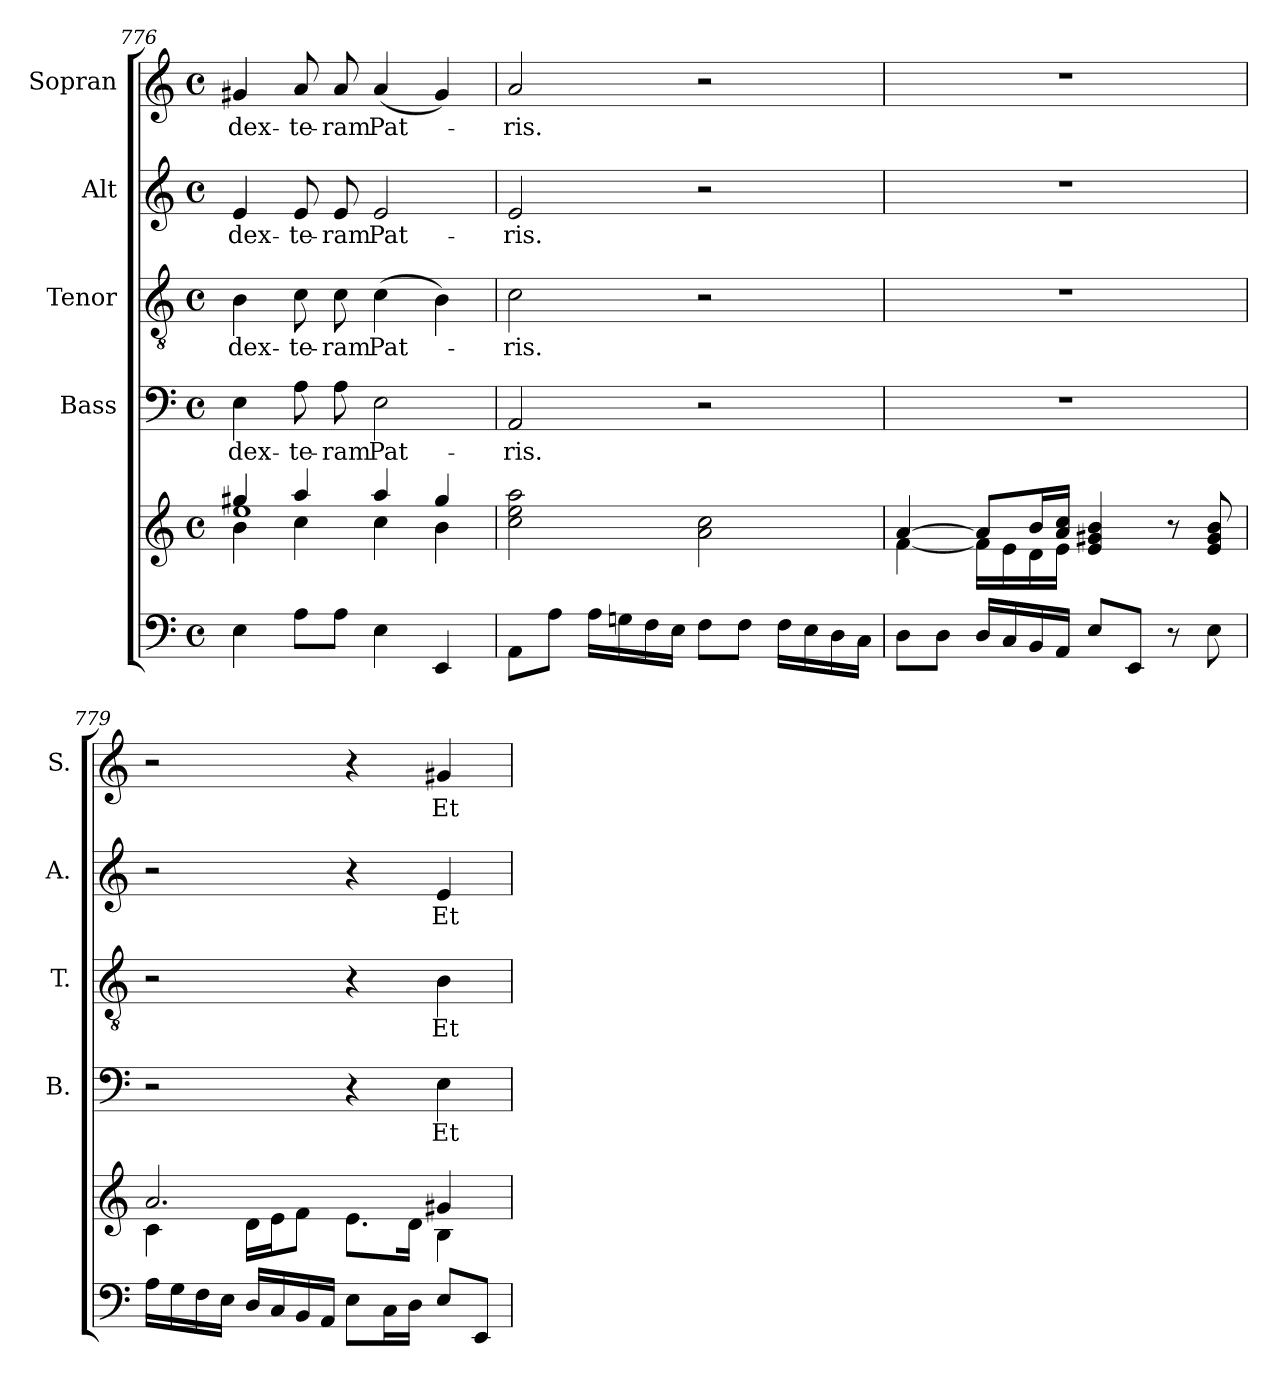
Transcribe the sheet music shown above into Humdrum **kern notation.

**kern	**kern	**kern	**text	**kern	**text	**kern	**text	**kern	**text
*part5	*part5	*part4	*part4	*part3	*part3	*part2	*part2	*part1	*part1
*staff6	*staff5	*staff4	*staff4	*staff3	*staff3	*staff2	*staff2	*staff1	*staff1
*	*	*I"Bass	*	*I"Tenor	*	*I"Alt	*	*I"Sopran	*
*	*	*I'B.	*	*I'T.	*	*I'A.	*	*I'S.	*
!!LO:LB:g=z
*clefF4	*clefG2	*clefF4	*	*clefGv2	*	*clefG2	*	*clefG2	*
*k[]	*k[]	*k[]	*	*k[]	*	*k[]	*	*k[]	*
*C:	*C:	*C:	*	*C:	*	*C:	*	*C:	*
*M4/4	*M4/4	*M4/4	*	*M4/4	*	*M4/4	*	*M4/4	*
*met(c)	*met(c)	*met(c)	*	*met(c)	*	*met(c)	*	*met(c)	*
=776	=776	=776	=776	=776	=776	=776	=776	=776	=776
*	*^	*	*	*	*	*	*	*	*
*	*	*^	*	*	*	*	*	*	*	*
!	!	!	!	!	!LO:LY:b	!	!LO:LY:b	!	!LO:LY:b	!	!LO:LY:b
4E\	4gg#X/	4b\	1ee	4E\	dex-	4B\	dex-	4e/	dex-	4g#X/	dex-
!	!	!	!	!	!LO:LY:b	!	!LO:LY:b	!	!LO:LY:b	!	!LO:LY:b
8A\L	4aa/	4cc\	.	8A\	-te-	8c\	-te-	8e/	-te-	8a/	-te-
!	!	!	!	!	!LO:LY:b	!	!LO:LY:b	!	!LO:LY:b	!	!LO:LY:b
8A\J	.	.	.	8A\	-ram	8c\	-ram	8e/	-ram	8a/	-ram
!	!	!	!	!	!LO:LY:b	!	!LO:LY:b	!	!LO:LY:b	!	!LO:LY:b
4E\	4aa/	4cc\	.	2E\	Pat-	(>4c\	Pat-	2e/	Pat-	(<4a/	Pat-
4EE/	4gg#/	4b\	.	.	.	4B\)	.	.	.	4g#/)	.
*	*	*v	*v	*	*	*	*	*	*	*	*
=777	=777	=777	=777	=777	=777	=777	=777	=777	=777	=777
!	!	!	!	!LO:LY:b	!	!LO:LY:b	!	!LO:LY:b	!	!LO:LY:b
*	*v	*v	*	*	*	*	*	*	*	*
8AA\L	2cc\ 2ee\ 2aa\	2AA/	-ris.	2c\	-ris.	2e/	-ris.	2a/	-ris.
8A\J	.	.	.	.	.	.	.	.	.
16A\LL	.	.	.	.	.	.	.	.	.
16Gn\	.	.	.	.	.	.	.	.	.
16F\	.	.	.	.	.	.	.	.	.
16E\JJ	.	.	.	.	.	.	.	.	.
8F\L	2a\ 2cc\	2r	.	2r	.	2r	.	2r	.
8F\J	.	.	.	.	.	.	.	.	.
16F\LL	.	.	.	.	.	.	.	.	.
16E\	.	.	.	.	.	.	.	.	.
16D\	.	.	.	.	.	.	.	.	.
16C\JJ	.	.	.	.	.	.	.	.	.
=778	=778	=778	=778	=778	=778	=778	=778	=778	=778
*	*^	*	*	*	*	*	*	*	*
8D\L	[>4a/	[<4f\	1r	.	1r	.	1r	.	1r	.
8D\J	.	.	.	.	.	.	.	.	.	.
16D/LL	8a/L]	16f\LL]	.	.	.	.	.	.	.	.
16C/	.	16e\	.	.	.	.	.	.	.	.
16BB/	16b/L	16d\	.	.	.	.	.	.	.	.
16AA/JJ	16a/ 16cc/JJ	16e\JJ	.	.	.	.	.	.	.	.
8E/L	4e/ 4g#X/ 4b/	2ryy	.	.	.	.	.	.	.	.
8EE/J	.	.	.	.	.	.	.	.	.	.
8r	8r	.	.	.	.	.	.	.	.	.
8E\	8e/ 8g#/ 8b/	.	.	.	.	.	.	.	.	.
=779	=779	=779	=779	=779	=779	=779	=779	=779	=779	=779
16A\LL	2.a/	4c\	2r	.	2r	.	2r	.	2r	.
16G\	.	.	.	.	.	.	.	.	.	.
16F\	.	.	.	.	.	.	.	.	.	.
16E\JJ	.	.	.	.	.	.	.	.	.	.
16D/LL	.	16d\LL	.	.	.	.	.	.	.	.
16C/	.	16e\J	.	.	.	.	.	.	.	.
16BB/	.	8f\J	.	.	.	.	.	.	.	.
16AA/JJ	.	.	.	.	.	.	.	.	.	.
8E\L	.	8.e\L	4r	.	4r	.	4r	.	4r	.
16C\L	.	.	.	.	.	.	.	.	.	.
16D\JJ	.	16d\Jk	.	.	.	.	.	.	.	.
!	!	!	!	!LO:LY:b	!	!LO:LY:b	!	!LO:LY:b	!	!LO:LY:b
8E/L	4g#X/	4B\	4E\	Et	4B\	Et	4e/	Et	4g#X/	Et
8EE/J	.	.	.	.	.	.	.	.	.	.
*	*v	*v	*	*	*	*	*	*	*	*
=	=	=	=	=	=	=	=	=	=
*-	*-	*-	*-	*-	*-	*-	*-	*-	*-
